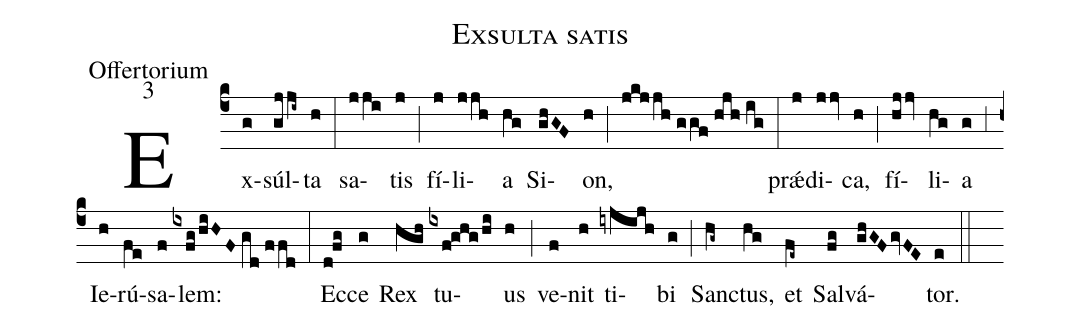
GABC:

name:Exsulta satis;
office-part:Offertorium;
mode:3;
%%
(c4) Ex(g)súl(gjji~)ta(h) (:)
sa(jji)tis(j) (;) fí(j)li(jjh)a(hg) Si(ghGF)on,(h) (;) (jkjjh//ggf//hjh//ig) (:)
pr{<sp>'ae</sp>}(j)di(jjv)ca,(h) (;) fí(hjjv)li(hg)a(g) (,3) Ie(h)rú(fe)sa(f)lem:(ixfg/hiHF//gd//ffd) (:)
Ec(d!fg)ce(g) Rex(hgh) tu(ixf!ghg/hi)us(h) (;) ve(f)nit(h) ti(iyjijh)bi(g) (;) San(hg~)ctus,(hg) et(fe~) Sal(fg)vá(ghGF/gvFE)tor.(e) (::)
